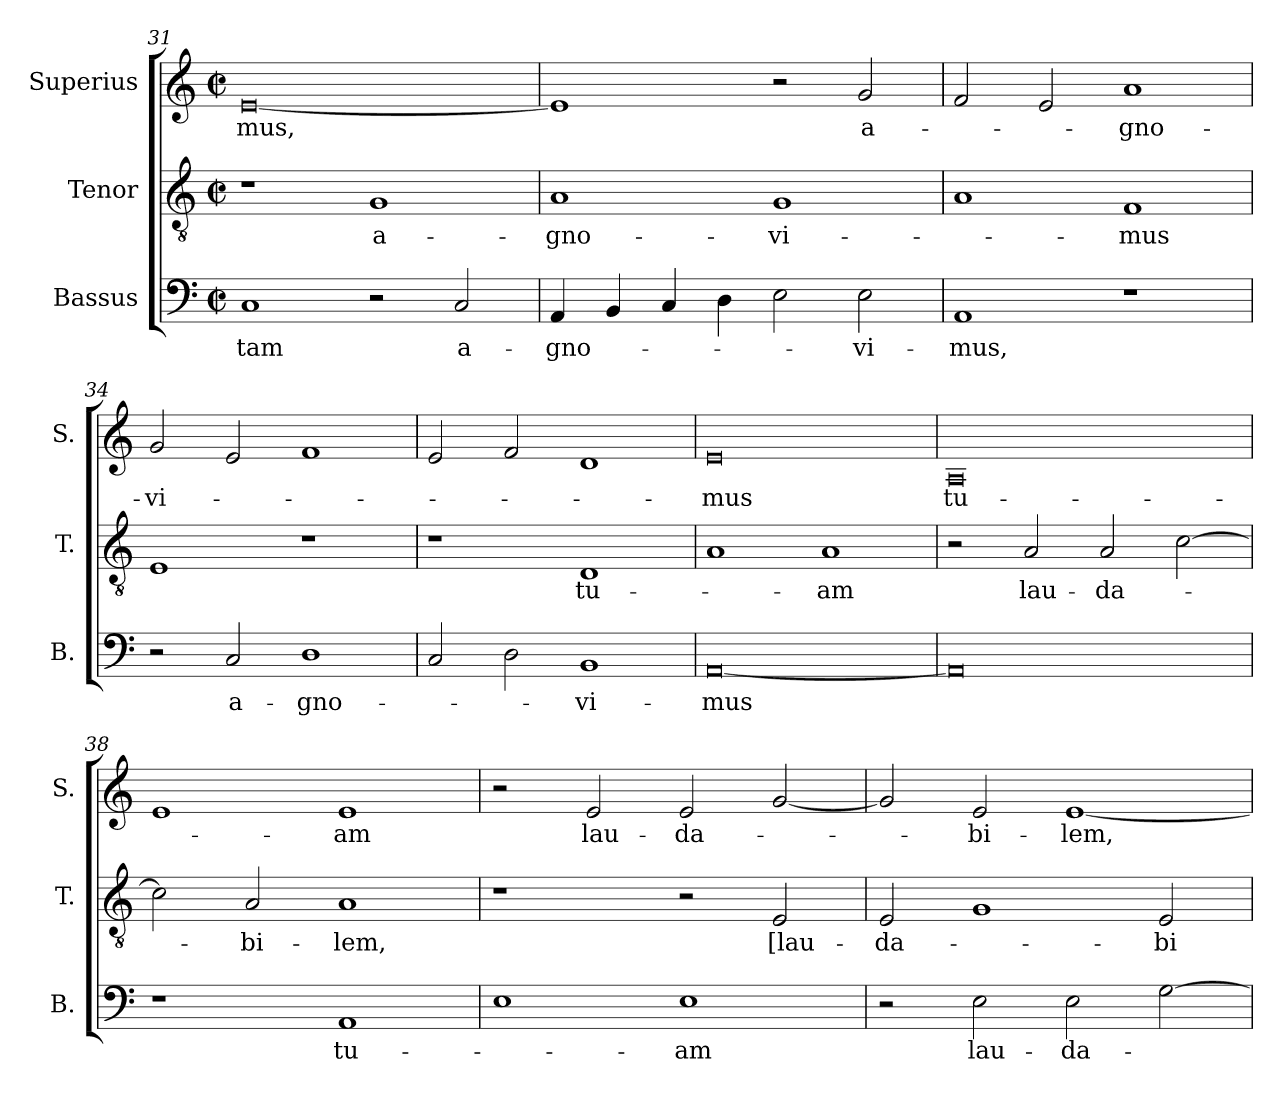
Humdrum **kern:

**kern	**text	**kern	**text	**kern	**text
*part3	*part3	*part2	*part2	*part1	*part1
*staff3	*staff3	*staff2	*staff2	*staff1	*staff1
*I"Bassus	*	*I"Tenor	*	*I"Superius	*
*I'B.	*	*I'T.	*	*I'S.	*
*clefF4	*	*clefGv2	*	*clefG2	*
*	*	*ITrd7c12	*	*	*
*k[]	*	*k[]	*	*k[]	*
*M2/2	*	*M2/2	*	*M2/2	*
*met(c|)	*	*met(c|)	*	*met(c|)	*
=31	=31	=31	=31	=31	=31
!	!LO:LY:b:color=#000000	!	!	!	!
!	!	!	!	!	!LO:LY:b:color=#000000
1Ci	-tam	1r	.	[<0ei	-mus,
!	!	!	!LO:LY:b:color=#000000	!	!
2r	.	1GGi	a-	.	.
!	!LO:LY:b:color=#000000	!	!	!	!
2Ci/	a-	.	.	.	.
=32	=32	=32	=32	=32	=32
!	!LO:LY:b:color=#000000	!	!	!	!
!	!	!	!LO:LY:b:color=#000000	!	!
4AAi/	-gno-	1AAi	-gno-	1ei]	.
4BBi/	.	.	.	.	.
4Ci/	.	.	.	.	.
4Di\	.	.	.	.	.
!	!	!	!LO:LY:b:color=#000000	!	!
2Ei\	.	1GGi	-vi-	2r	.
!	!LO:LY:b:color=#000000	!	!	!	!
!	!	!	!	!	!LO:LY:b:color=#000000
2Ei\	-vi-	.	.	2gi/	a-
!!LO:LB:g=z
=33	=33	=33	=33	=33	=33
!	!LO:LY:b:color=#000000	!	!	!	!
1AAi	-mus,	1AAi	.	2fi/	.
.	.	.	.	2ei/	.
!	!	!	!LO:LY:b:color=#000000	!	!
!	!	!	!	!	!LO:LY:b:color=#000000
1r	.	1FFi	-mus	1ai	-gno-
=34	=34	=34	=34	=34	=34
!	!	!	!	!	!LO:LY:b:color=#000000
2r	.	1EEi	.	2gi/	-vi-
!	!LO:LY:b:color=#000000	!	!	!	!
2Ci/	a-	.	.	2ei/	.
!	!LO:LY:b:color=#000000	!	!	!	!
1Di	-gno-	1r	.	1fi	.
=35	=35	=35	=35	=35	=35
2Ci/	.	1r	.	2ei/	.
2Di\	.	.	.	2fi/	.
!	!LO:LY:b:color=#000000	!	!	!	!
!	!	!	!LO:LY:b:color=#000000	!	!
1BBi	-vi-	1DDi	tu-	1di	.
=36	=36	=36	=36	=36	=36
!	!LO:LY:b:color=#000000	!	!	!	!
!	!	!	!	!	!LO:LY:b:color=#000000
[<0AAi	-mus	1AAi	.	0ei	-mus
!	!	!	!LO:LY:b:color=#000000	!	!
.	.	1AAi	-am	.	.
=37	=37	=37	=37	=37	=37
!	!	!	!	!	!LO:LY:b:color=#000000
0AAi]	.	2r	.	0Ai	tu-
!	!	!	!LO:LY:b:color=#000000	!	!
.	.	2AAi/	lau-	.	.
!	!	!	!LO:LY:b:color=#000000	!	!
.	.	2AAi/	-da-	.	.
.	.	[>2Ci\	.	.	.
=38	=38	=38	=38	=38	=38
1r	.	2Ci\]	.	1ei	.
!	!	!	!LO:LY:b:color=#000000	!	!
.	.	2AAi/	-bi-	.	.
!	!LO:LY:b:color=#000000	!	!	!	!
!	!	!	!LO:LY:b:color=#000000	!	!
!	!	!	!	!	!LO:LY:b:color=#000000
1AAi	tu-	1AAi	-lem,	1ei	-am
=39	=39	=39	=39	=39	=39
1Ei	.	1r	.	2r	.
!	!	!	!	!	!LO:LY:b:color=#000000
.	.	.	.	2ei/	lau-
!	!LO:LY:b:color=#000000	!	!	!	!
!	!	!	!	!	!LO:LY:b:color=#000000
1Ei	-am	2r	.	2ei/	-da-
!	!	!	!LO:LY:b:color=#000000	!	!
.	.	2EEi/	[lau-	[<2gi/	.
=40	=40	=40	=40	=40	=40
!	!	!	!LO:LY:b:color=#000000	!	!
2r	.	2EEi/	-da-	2gi/]	.
!	!LO:LY:b:color=#000000	!	!	!	!
!	!	!	!	!	!LO:LY:b:color=#000000
2Ei\	lau-	1GGi	.	2ei/	-bi-
!	!LO:LY:b:color=#000000	!	!	!	!
!	!	!	!	!	!LO:LY:b:color=#000000
2Ei\	-da-	.	.	[<1ei	-lem,
!	!	!	!LO:LY:b:color=#000000	!	!
[>2Gi\	.	2EEi/	-bi-	.	.
=	=	=	=	=	=
*-	*-	*-	*-	*-	*-
